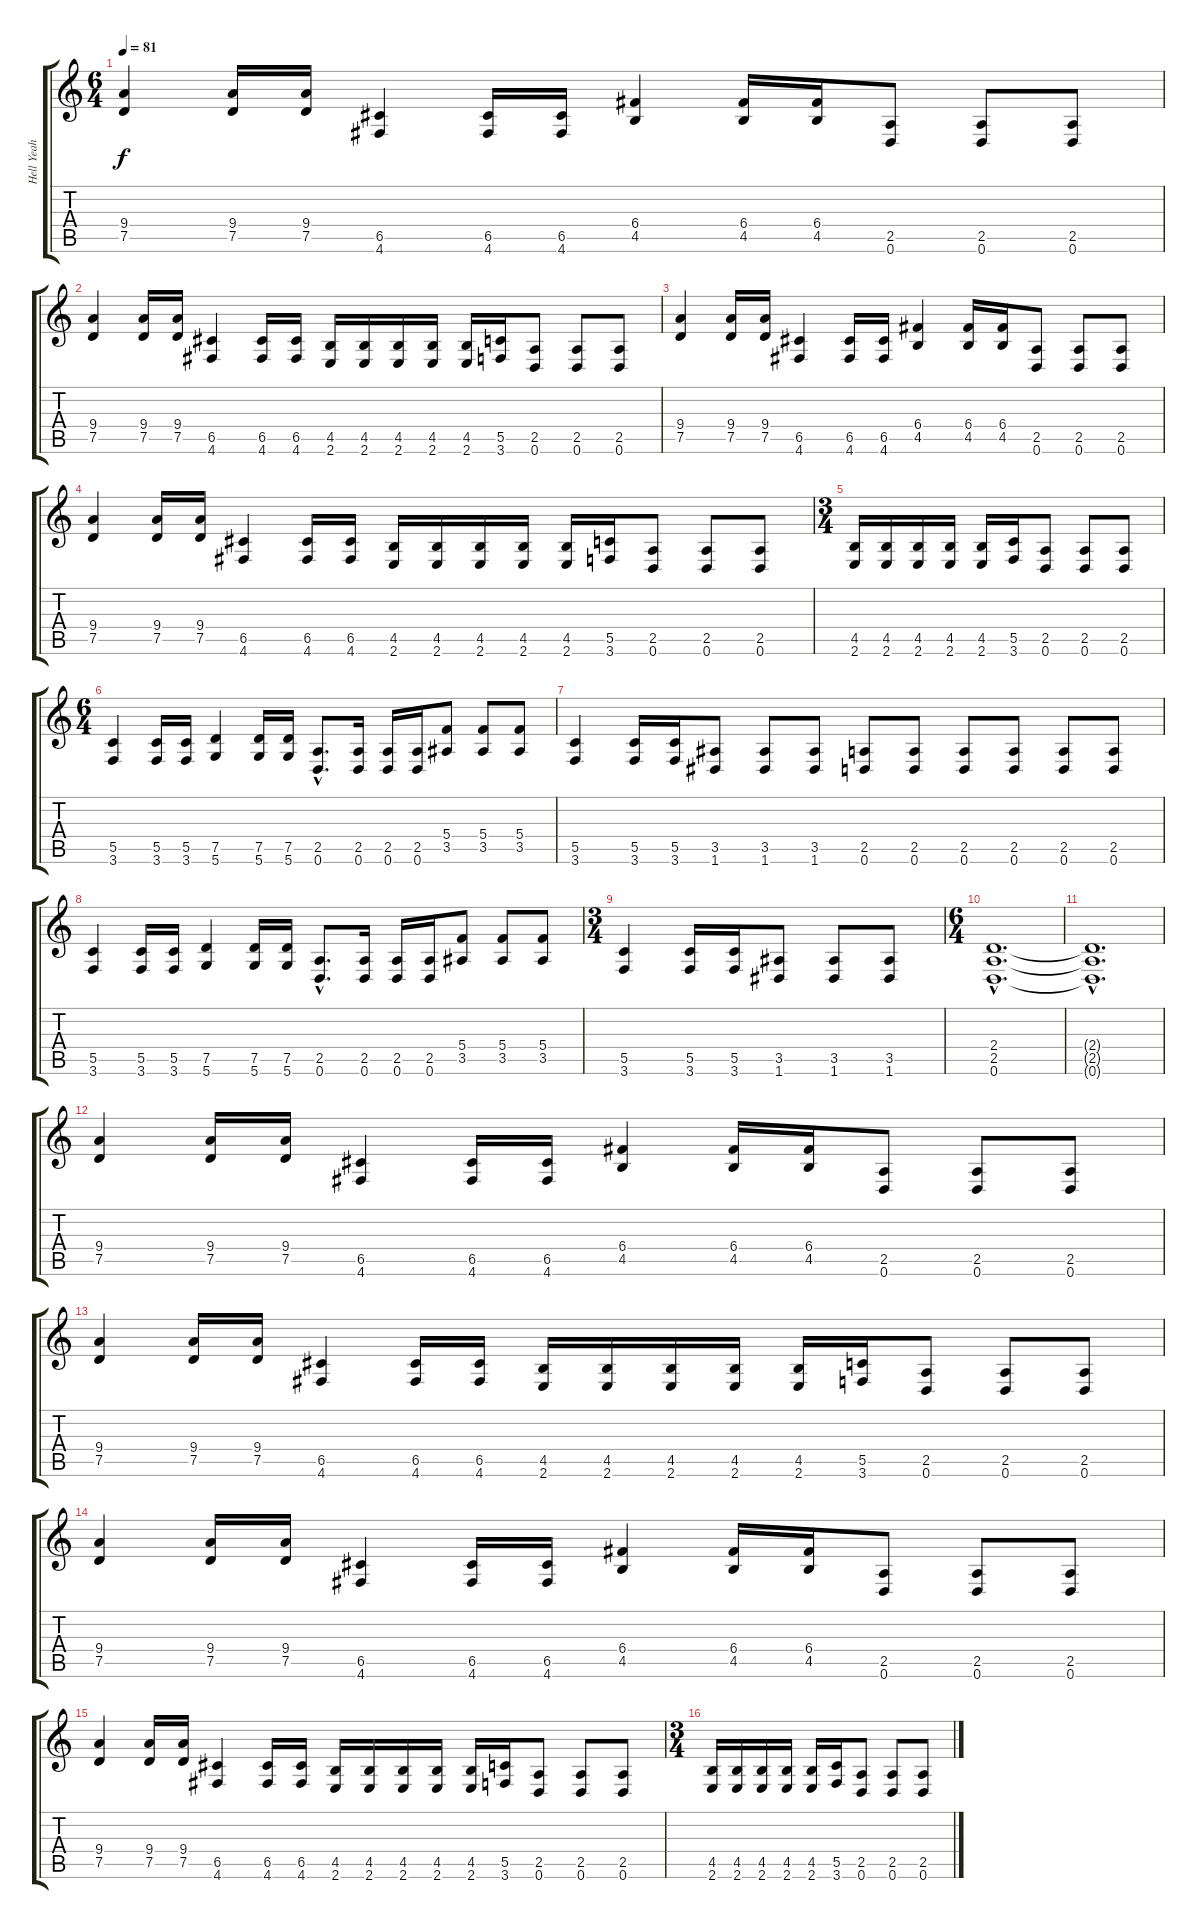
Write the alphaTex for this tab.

\track ("Hell Yeah" "Hell Yeah") {instrument overdrivenguitar}
\staff {score tabs}
\tuning (D4 A3 F3 C3 G2 D2) {hide}
\ts (6 4)
\tempo 81
\clef g2
\ks c
(9.4 7.5).4{dy f} (9.4 7.5).16 (9.4 7.5).16 (6.5 4.6).4 (6.5 4.6).16 (6.5 4.6).16 (6.4 4.5).4 (6.4 4.5).16 (6.4 4.5).16 (2.5 0.6).8 (2.5 0.6).8 (2.5 0.6).8 |
(9.4 7.5).4 (9.4 7.5).16 (9.4 7.5).16 (6.5 4.6).4 (6.5 4.6).16 (6.5 4.6).16 (4.5 2.6).16 (4.5 2.6).16 (4.5 2.6).16 (4.5 2.6).16 (4.5 2.6).16 (5.5 3.6).16 (2.5 0.6).8 (2.5 0.6).8 (2.5 0.6).8 |
(9.4 7.5).4 (9.4 7.5).16 (9.4 7.5).16 (6.5 4.6).4 (6.5 4.6).16 (6.5 4.6).16 (6.4 4.5).4 (6.4 4.5).16 (6.4 4.5).16 (2.5 0.6).8 (2.5 0.6).8 (2.5 0.6).8 |
(9.4 7.5).4 (9.4 7.5).16 (9.4 7.5).16 (6.5 4.6).4 (6.5 4.6).16 (6.5 4.6).16 (4.5 2.6).16 (4.5 2.6).16 (4.5 2.6).16 (4.5 2.6).16 (4.5 2.6).16 (5.5 3.6).16 (2.5 0.6).8 (2.5 0.6).8 (2.5 0.6).8 |
\ts (3 4)
(4.5 2.6).16 (4.5 2.6).16 (4.5 2.6).16 (4.5 2.6).16 (4.5 2.6).16 (5.5 3.6).16 (2.5 0.6).8 (2.5 0.6).8 (2.5 0.6).8 |
\ts (6 4)
(5.5 3.6).4 (5.5 3.6).16 (5.5 3.6).16 (7.5 5.6).4 (7.5 5.6).16 (7.5 5.6).16 (2.5{hac} 0.6{hac}).8{d} (2.5 0.6).16 (2.5 0.6).16 (2.5 0.6).16 (5.4 3.5).8 (5.4 3.5).8 (5.4 3.5).8 |
(5.5 3.6).4 (5.5 3.6).16 (5.5 3.6).16 (3.5 1.6).8 (3.5 1.6).8 (3.5 1.6).8 (2.5 0.6).8 (2.5 0.6).8 (2.5 0.6).8 (2.5 0.6).8 (2.5 0.6).8 (2.5 0.6).8 |
(5.5 3.6).4 (5.5 3.6).16 (5.5 3.6).16 (7.5 5.6).4 (7.5 5.6).16 (7.5 5.6).16 (2.5{hac} 0.6{hac}).8{d} (2.5 0.6).16 (2.5 0.6).16 (2.5 0.6).16 (5.4 3.5).8 (5.4 3.5).8 (5.4 3.5).8 |
\ts (3 4)
(5.5 3.6).4 (5.5 3.6).16 (5.5 3.6).16 (3.5 1.6).8 (3.5 1.6).8 (3.5 1.6).8 |
\ts (6 4)
(2.4{hac} 2.5{hac} 0.6{hac}).1{d} |
(2.4{hac t} 2.5{hac t} 0.6{hac t}).1{d} |
(9.4 7.5).4 (9.4 7.5).16 (9.4 7.5).16 (6.5 4.6).4 (6.5 4.6).16 (6.5 4.6).16 (6.4 4.5).4 (6.4 4.5).16 (6.4 4.5).16 (2.5 0.6).8 (2.5 0.6).8 (2.5 0.6).8 |
(9.4 7.5).4 (9.4 7.5).16 (9.4 7.5).16 (6.5 4.6).4 (6.5 4.6).16 (6.5 4.6).16 (4.5 2.6).16 (4.5 2.6).16 (4.5 2.6).16 (4.5 2.6).16 (4.5 2.6).16 (5.5 3.6).16 (2.5 0.6).8 (2.5 0.6).8 (2.5 0.6).8 |
(9.4 7.5).4 (9.4 7.5).16 (9.4 7.5).16 (6.5 4.6).4 (6.5 4.6).16 (6.5 4.6).16 (6.4 4.5).4 (6.4 4.5).16 (6.4 4.5).16 (2.5 0.6).8 (2.5 0.6).8 (2.5 0.6).8 |
(9.4 7.5).4 (9.4 7.5).16 (9.4 7.5).16 (6.5 4.6).4 (6.5 4.6).16 (6.5 4.6).16 (4.5 2.6).16 (4.5 2.6).16 (4.5 2.6).16 (4.5 2.6).16 (4.5 2.6).16 (5.5 3.6).16 (2.5 0.6).8 (2.5 0.6).8 (2.5 0.6).8 |
\ts (3 4)
(4.5 2.6).16 (4.5 2.6).16 (4.5 2.6).16 (4.5 2.6).16 (4.5 2.6).16 (5.5 3.6).16 (2.5 0.6).8 (2.5 0.6).8 (2.5 0.6).8
